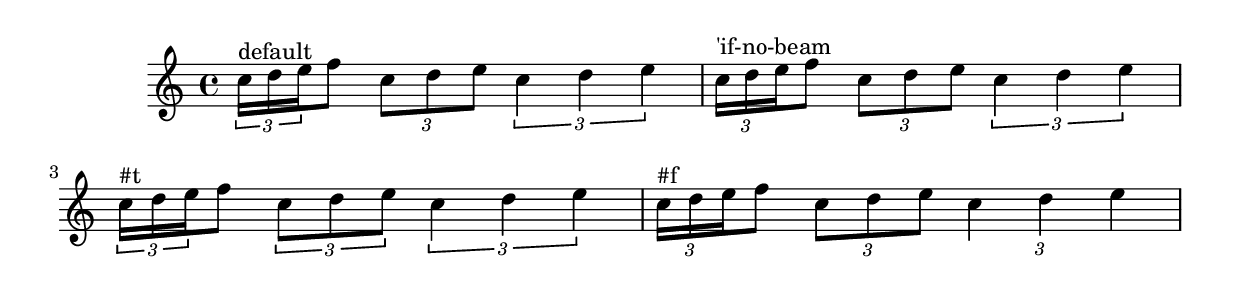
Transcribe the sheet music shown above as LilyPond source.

%% Do not edit this file; it is auto-generated from LSR!
%% Tags: rhythms
\version "2.11.35"

\header { texidoc = "
Default behaviour of tuplet-bracket visibility is to print a bracket
unless there is a beam of the same length as the tuplet. To control the
visibility of tuplet brackets, you can set the property TupletBracket
#'bracket-visibility to either ##t (always print a bracket), ##f (never
print a bracket) or #'if-no-beam (only print a bracket if there is no
beam).
" }

mus = \relative c'' {
  \times 2/3 {c16 [ d e } f8]
  \times 2/3 {c8 d e }
  \times 2/3 { c4 d e }
}

\new Voice \relative c'{
  << \mus s4^"default" >>
   \override TupletBracket #'bracket-visibility = #'if-no-beam
  << \mus s4^"'if-no-beam" >>
  \override TupletBracket #'bracket-visibility = ##t
  << \mus s4^"#t" >>
  \override TupletBracket #'bracket-visibility = ##f
  << \mus s4^"#f" >>
} 

